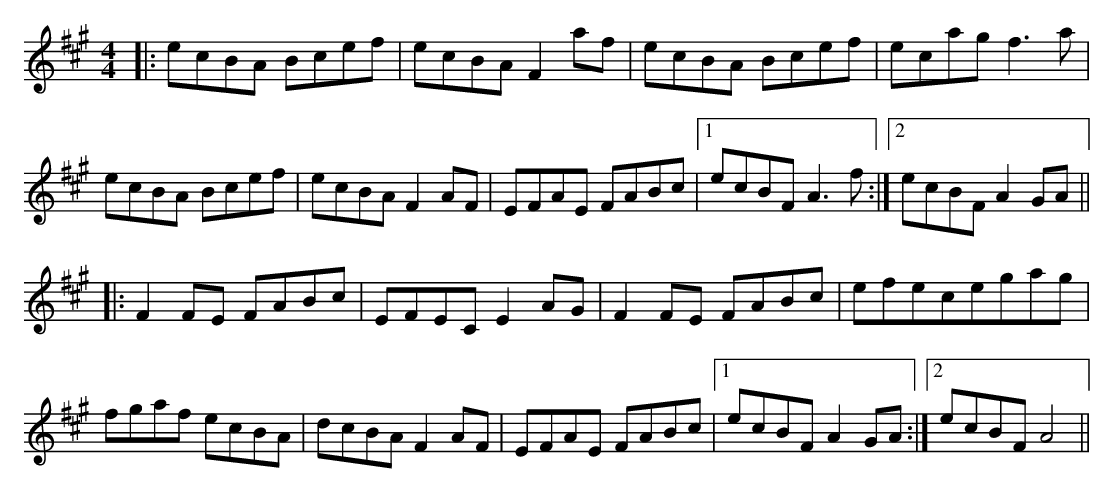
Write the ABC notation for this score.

X:1
M:4/4
K:A
|:ecBA Bcef|ecBA F2 af|ecBA Bcef|ecag f3a|
ecBA Bcef|ecBA F2 AF|EFAE FABc|1 ecBF A3f:|2 ecBF A2GA||
|:F2FE FABc|EFEC E2AG|F2FE FABc|efecegag|
fgaf ecBA|dcBA F2AF|EFAE FABc|1 ecBF A2GA:|2 ecBF A4||
